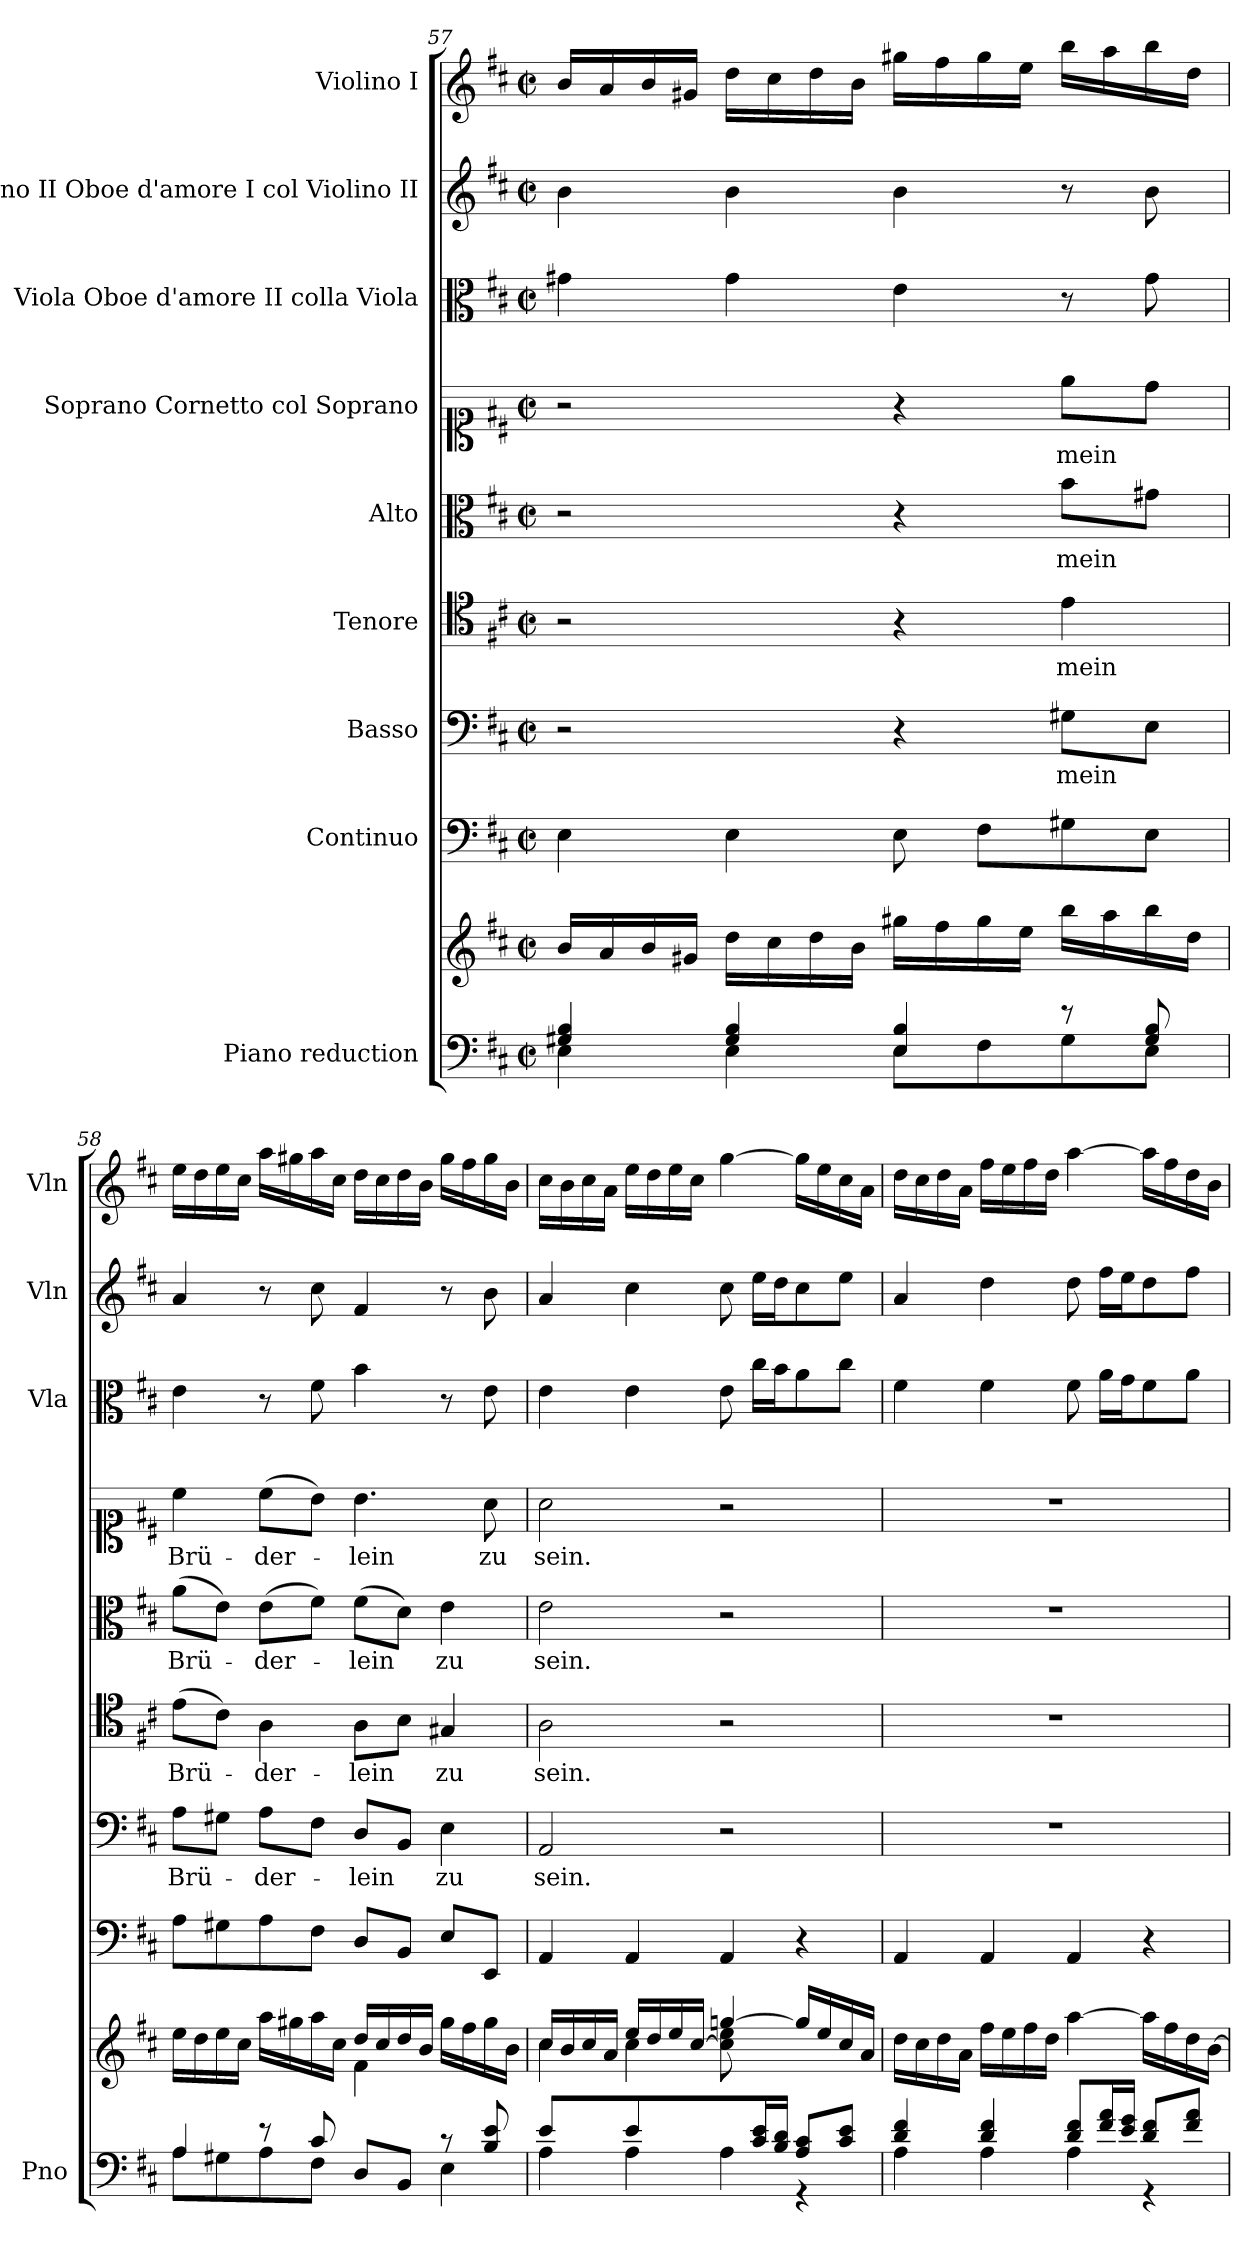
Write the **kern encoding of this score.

**kern	**kern	**kern	**kern	**text	**kern	**text	**kern	**text	**kern	**text	**kern	**kern	**kern
*part9	*part9	*part8	*part7	*part7	*part6	*part6	*part5	*part5	*part4	*part4	*part3	*part2	*part1
*staff10	*staff9	*staff8	*staff7	*staff7	*staff6	*staff6	*staff5	*staff5	*staff4	*staff4	*staff3	*staff2	*staff1
*I"Piano reduction	*	*I"Continuo	*I"Basso	*	*I"Tenore	*	*I"Alto	*	*I"Soprano Cornetto col Soprano	*	*I"Viola Oboe d'amore II colla Viola	*I"Violino II Oboe d'amore I col Violino II	*I"Violino I
*I'Pno	*	*	*	*	*	*	*	*	*	*	*I'Vla	*I'Vln	*I'Vln
*clefF4	*clefG2	*clefF4	*clefF4	*	*clefC4	*	*clefC3	*	*clefC1	*	*clefC3	*clefG2	*clefG2
*k[f#c#]	*k[f#c#]	*k[f#c#]	*k[f#c#]	*	*k[f#c#]	*	*k[f#c#]	*	*k[f#c#]	*	*k[f#c#]	*k[f#c#]	*k[f#c#]
*M2/2	*M2/2	*M2/2	*M2/2	*	*M2/2	*	*M2/2	*	*M2/2	*	*M2/2	*M2/2	*M2/2
*met(c|)	*met(c|)	*met(c|)	*met(c|)	*	*met(c|)	*	*met(c|)	*	*met(c|)	*	*met(c|)	*met(c|)	*met(c|)
=57	=57	=57	=57	=57	=57	=57	=57	=57	=57	=57	=57	=57	=57
*^	*	*	*	*	*	*	*	*	*	*	*	*	*
4G#X/ 4B/	4E\	16b/LL	4E\	2r	.	2r	.	2r	.	2r	.	4g#X\	4b\	16b/LL
.	.	16a/	.	.	.	.	.	.	.	.	.	.	.	16a/
.	.	16b/	.	.	.	.	.	.	.	.	.	.	.	16b/
.	.	16g#X/JJ	.	.	.	.	.	.	.	.	.	.	.	16g#X/JJ
4G#/ 4B/	4E\	16dd\LL	4E\	.	.	.	.	.	.	.	.	4g#\	4b\	16dd\LL
.	.	16cc#\	.	.	.	.	.	.	.	.	.	.	.	16cc#\
.	.	16dd\	.	.	.	.	.	.	.	.	.	.	.	16dd\
.	.	16b\JJ	.	.	.	.	.	.	.	.	.	.	.	16b\JJ
4E/ 4B/	8E\L	16gg#X\LL	8E\	4r	.	4r	.	4r	.	4r	.	4e\	4b\	16gg#X\LL
.	.	16ff#\	.	.	.	.	.	.	.	.	.	.	.	16ff#\
.	8F#\	16gg#\	8F#\L	.	.	.	.	.	.	.	.	.	.	16gg#\
.	.	16ee\JJ	.	.	.	.	.	.	.	.	.	.	.	16ee\JJ
!	!	!	!	!	!LO:LY:b	!	!LO:LY:b	!	!LO:LY:b	!	!LO:LY:b	!	!	!
8r	8G#\	16bb\LL	8G#X\	8G#X\L	mein	4e\	mein	8b\L	mein	8ee\L	mein	8r	8r	16bb\LL
.	.	16aa\	.	.	.	.	.	.	.	.	.	.	.	16aa\
8G#/ 8B/	8E\J	16bb\	8E\J	8E\J	.	.	.	8g#X\J	.	8dd\J	.	8g#\	8b\	16bb\
.	.	16dd\JJ	.	.	.	.	.	.	.	.	.	.	.	16dd\JJ
!!LO:PB:g=z
=58	=58	=58	=58	=58	=58	=58	=58	=58	=58	=58	=58	=58	=58	=58
*	*	*^	*	*	*	*	*	*	*	*	*	*	*	*
!	!	!	!	!	!	!LO:LY:b	!	!LO:LY:b	!	!LO:LY:b	!	!LO:LY:b	!	!	!
4A/	8A\L	16ee\LL	2ryy	8A\L	8A\L	Brü-	(>8e\L	Brü-	(>8a\L	Brü-	4cc#\	Brü-	4e\	4a/	16ee\LL
.	.	16dd\	.	.	.	.	.	.	.	.	.	.	.	.	16dd\
.	8G#X\	16ee\	.	8G#X\	8G#X\J	.	8c#\J)	.	8e\J)	.	.	.	.	.	16ee\
.	.	16cc#\JJ	.	.	.	.	.	.	.	.	.	.	.	.	16cc#\JJ
!	!	!	!	!	!	!LO:LY:b	!	!LO:LY:b	!	!LO:LY:b	!	!LO:LY:b	!	!	!
8r	8A\	16aa\LL	.	8A\	8A\L	-der-	4A\	-der-	(>8e\L	-der-	(>8cc#\L	-der-	8r	8r	16aa\LL
.	.	16gg#X\	.	.	.	.	.	.	.	.	.	.	.	.	16gg#X\
8c#/	8F#\J	16aa\	.	8F#\J	8F#\J	.	.	.	8f#\J)	.	8b\J)	.	8f#\	8cc#\	16aa\
.	.	16cc#\JJ	.	.	.	.	.	.	.	.	.	.	.	.	16cc#\JJ
!	!	!	!	!	!	!LO:LY:b	!	!LO:LY:b	!	!LO:LY:b	!	!LO:LY:b	!	!	!
4ryy	8D/L	16dd/LL	4f#\	8D/L	8D/L	-lein	8A\L	-lein	(>8f#\L	-lein	4.b\	-lein	4b\	4f#/	16dd\LL
.	.	16cc#/	.	.	.	.	.	.	.	.	.	.	.	.	16cc#\
.	8BB/J	16dd/	.	8BB/J	8BB/J	.	8B\J	.	8d\J)	.	.	.	.	.	16dd\
.	.	16b/JJ	.	.	.	.	.	.	.	.	.	.	.	.	16b\JJ
!	!	!	!	!	!	!LO:LY:b	!	!LO:LY:b	!	!LO:LY:b	!	!	!	!	!
8r	4E\	16gg#\LL	4ryy	8E/L	4E\	zu	4G#X/	zu	4e\	zu	.	.	8r	8r	16gg#\LL
.	.	16ff#\	.	.	.	.	.	.	.	.	.	.	.	.	16ff#\
!	!	!	!	!	!	!	!	!	!	!	!	!LO:LY:b	!	!	!
8B/ 8e/	.	16gg#\	.	8EE/J	.	.	.	.	.	.	8a\	zu	8e\	8b\	16gg#\
.	.	16b\JJ	.	.	.	.	.	.	.	.	.	.	.	.	16b\JJ
=59	=59	=59	=59	=59	=59	=59	=59	=59	=59	=59	=59	=59	=59	=59	=59
*	*	*	*^	*	*	*	*	*	*	*	*	*	*	*	*
!	!	!	!	!	!	!	!LO:LY:b	!	!LO:LY:b	!	!LO:LY:b	!	!LO:LY:b	!	!	!
4e/	4A\	16cc#/LL	4cc#\	2ryy	4AA/	2AA/	sein.	2A\	sein.	2e\	sein.	2a\	sein.	4e\	4a/	16cc#\LL
.	.	16b/	.	.	.	.	.	.	.	.	.	.	.	.	.	16b\
.	.	16cc#/	.	.	.	.	.	.	.	.	.	.	.	.	.	16cc#\
.	.	16a/JJ	.	.	.	.	.	.	.	.	.	.	.	.	.	16a\JJ
4e/	4A\	16ee/LL	4cc#\	.	4AA/	.	.	.	.	.	.	.	.	4e\	4cc#\	16ee\LL
.	.	16dd/	.	.	.	.	.	.	.	.	.	.	.	.	.	16dd\
.	.	16ee/	.	.	.	.	.	.	.	.	.	.	.	.	.	16ee\
.	.	[16cc#/JJ	.	.	.	.	.	.	.	.	.	.	.	.	.	16cc#\JJ
8ryy	4A\	[4ggn/	2ryy	8cc#\] 8ee\L	4AA/	2r	.	2r	.	2r	.	2r	.	8e\	8cc#\	[4gg\
16c#/ 16e/L	.	.	.	4.ryy	.	.	.	.	.	.	.	.	.	16cc#\LL	16ee\LL	.
16B/ 16d/JJ	.	.	.	.	.	.	.	.	.	.	.	.	.	16b\J	16dd\J	.
8A/ 8c#/L	4r	16gg/LL]	.	.	4r	.	.	.	.	.	.	.	.	8a\	8cc#\	16gg\LL]
.	.	16ee/	.	.	.	.	.	.	.	.	.	.	.	.	.	16ee\
8c#/ 8e/J	.	16cc#/	.	.	.	.	.	.	.	.	.	.	.	8cc#\J	8ee\J	16cc#\
.	.	16a/JJ	.	.	.	.	.	.	.	.	.	.	.	.	.	16a\JJ
*	*	*v	*v	*v	*	*	*	*	*	*	*	*	*	*	*	*
=60	=60	=60	=60	=60	=60	=60	=60	=60	=60	=60	=60	=60	=60	=60
4d/ 4f#/	4A\	16dd\LL	4AA/	1r	.	1r	.	1r	.	1r	.	4f#\	4a/	16dd\LL
.	.	16cc#\	.	.	.	.	.	.	.	.	.	.	.	16cc#\
.	.	16dd\	.	.	.	.	.	.	.	.	.	.	.	16dd\
.	.	16a\JJ	.	.	.	.	.	.	.	.	.	.	.	16a\JJ
4d/ 4f#/	4A\	16ff#\LL	4AA/	.	.	.	.	.	.	.	.	4f#\	4dd\	16ff#\LL
.	.	16ee\	.	.	.	.	.	.	.	.	.	.	.	16ee\
.	.	16ff#\	.	.	.	.	.	.	.	.	.	.	.	16ff#\
.	.	16dd\JJ	.	.	.	.	.	.	.	.	.	.	.	16dd\JJ
8d/ 8f#/L	4A\	[4aa\	4AA/	.	.	.	.	.	.	.	.	8f#\	8dd\	[4aa\
16f#/ 16a/L	.	.	.	.	.	.	.	.	.	.	.	16a\LL	16ff#\LL	.
16e/ 16g/JJ	.	.	.	.	.	.	.	.	.	.	.	16g\J	16ee\J	.
8d/ 8f#/L	4r	16aa\LL]	4r	.	.	.	.	.	.	.	.	8f#\	8dd\	16aa\LL]
.	.	16ff#\	.	.	.	.	.	.	.	.	.	.	.	16ff#\
8f#/ 8a/J	.	16dd\	.	.	.	.	.	.	.	.	.	8a\J	8ff#\J	16dd\
.	.	[16b\JJ	.	.	.	.	.	.	.	.	.	.	.	16b\JJ
*v	*v	*	*	*	*	*	*	*	*	*	*	*	*	*
=	=	=	=	=	=	=	=	=	=	=	=	=	=
*-	*-	*-	*-	*-	*-	*-	*-	*-	*-	*-	*-	*-	*-
